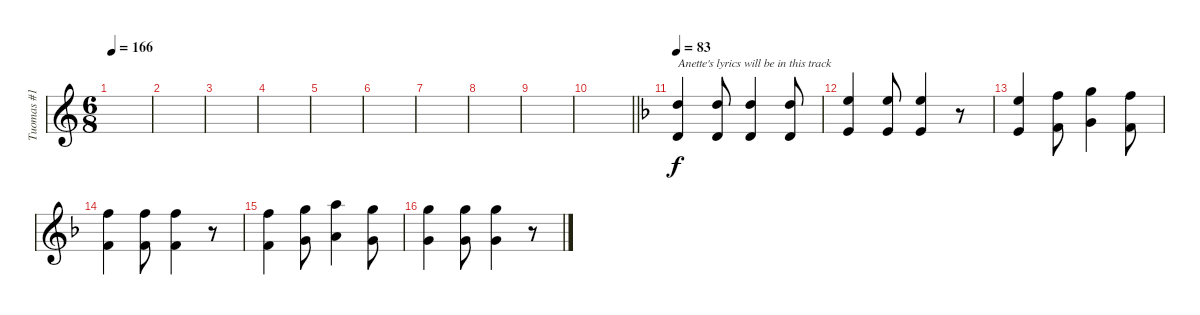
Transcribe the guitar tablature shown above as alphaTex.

\track ("Tuomas #1" "Tuomas #1") {instrument celesta}
\staff {score}
\tuning (E4 B3 G3 D3 A2 E2) {hide}
\ts (6 8)
\tempo 166
\clef g2
\ks c
|
|
|
|
|
|
|
|
|
\barLineRight lightlight
|
\section ("" "")
\tempo 83
\ks f
(10.1 3.2).4{txt "Anette's lyrics will be in this track"} (10.1 3.2).8 (10.1 3.2).4 (10.1 3.2).8 |
(0.1 17.2).4 (12.1 5.2).8 (12.1 5.2).4 r.8 |
(0.1 17.2).4 (1.1 18.2).8 (3.1 20.2).4 (1.1 18.2).8 |
(1.1 18.2).4 (1.1 18.2).8 (1.1 18.2).4 r.8 |
(1.1 18.2).4 (3.1 20.2).8 (5.1 22.2).4 (3.1 20.2).8 |
(3.1 20.2).4 (3.1 20.2).8 (3.1 20.2).4 r.8
